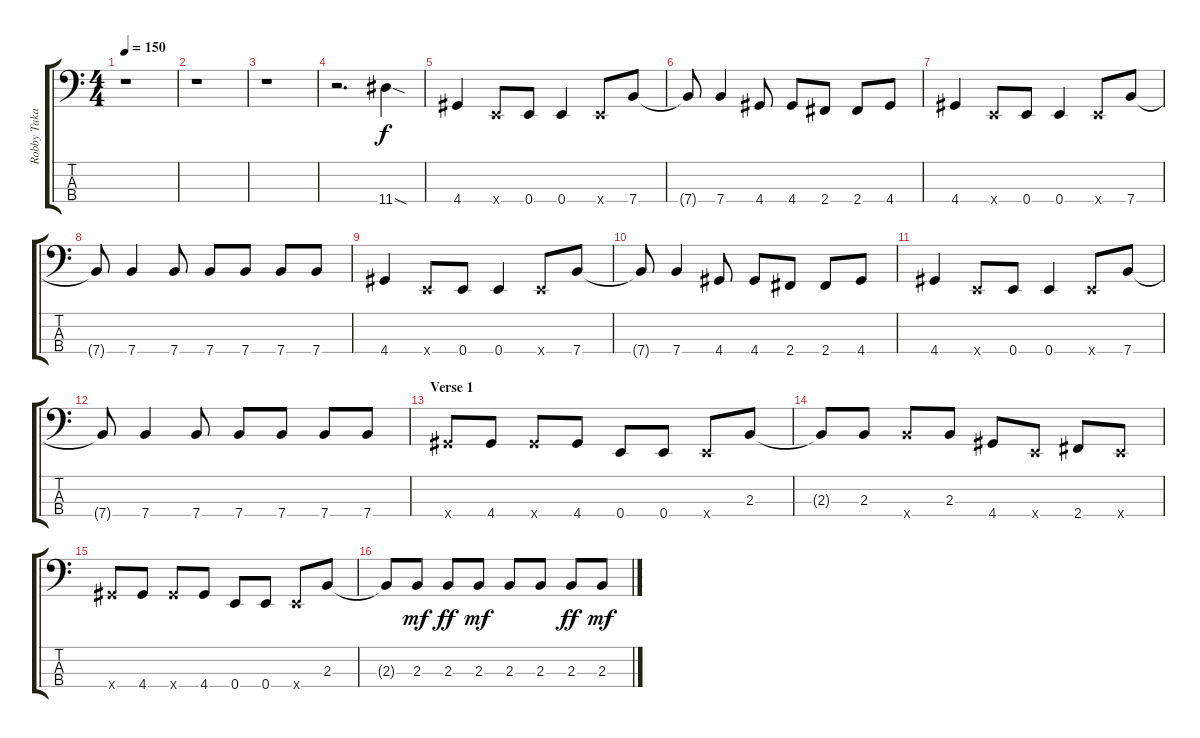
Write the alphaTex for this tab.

\track ("Robby Takac - Bass" "Robby Taka") {instrument electricbasspick}
\staff {score tabs}
\tuning (G2 D2 A1 E1) {hide}
\ts (4 4)
\tempo 150
\clef f4
\ks c
r.1{dy f instrument electricbasspick} |
r.1 |
r.1 |
r.2{d} 11.4{sod}.4 |
4.4.4 0.4{x}.8 0.4.8 0.4.4 0.4{x}.8 7.4.8 |
7.4{t}.8 7.4.4 4.4.8 4.4.8 2.4.8 2.4.8 4.4.8 |
4.4.4 0.4{x}.8 0.4.8 0.4.4 0.4{x}.8 7.4.8 |
7.4{t}.8 7.4.4 7.4.8 7.4.8 7.4.8 7.4.8 7.4.8 |
4.4.4 0.4{x}.8 0.4.8 0.4.4 0.4{x}.8 7.4.8 |
7.4{t}.8 7.4.4 4.4.8 4.4.8 2.4.8 2.4.8 4.4.8 |
4.4.4 0.4{x}.8 0.4.8 0.4.4 0.4{x}.8 7.4.8 |
7.4{t}.8 7.4.4 7.4.8 7.4.8 7.4.8 7.4.8 7.4.8 |
\section ("" "Verse 1")
4.4{x}.8 4.4.8 4.4{x}.8 4.4.8 0.4.8 0.4.8 0.4{x}.8 2.3.8 |
2.3{t}.8 2.3.8 7.4{x}.8 2.3.8 4.4.8 0.4{x}.8 2.4.8 0.4{x}.8 |
4.4{x}.8 4.4.8 4.4{x}.8 4.4.8 0.4.8 0.4.8 0.4{x}.8 2.3.8 |
2.3{t}.8 2.3.8{dy mf} 2.3.8{dy ff} 2.3.8{dy mf} 2.3.8 2.3.8 2.3.8{dy ff} 2.3.8{dy mf}
